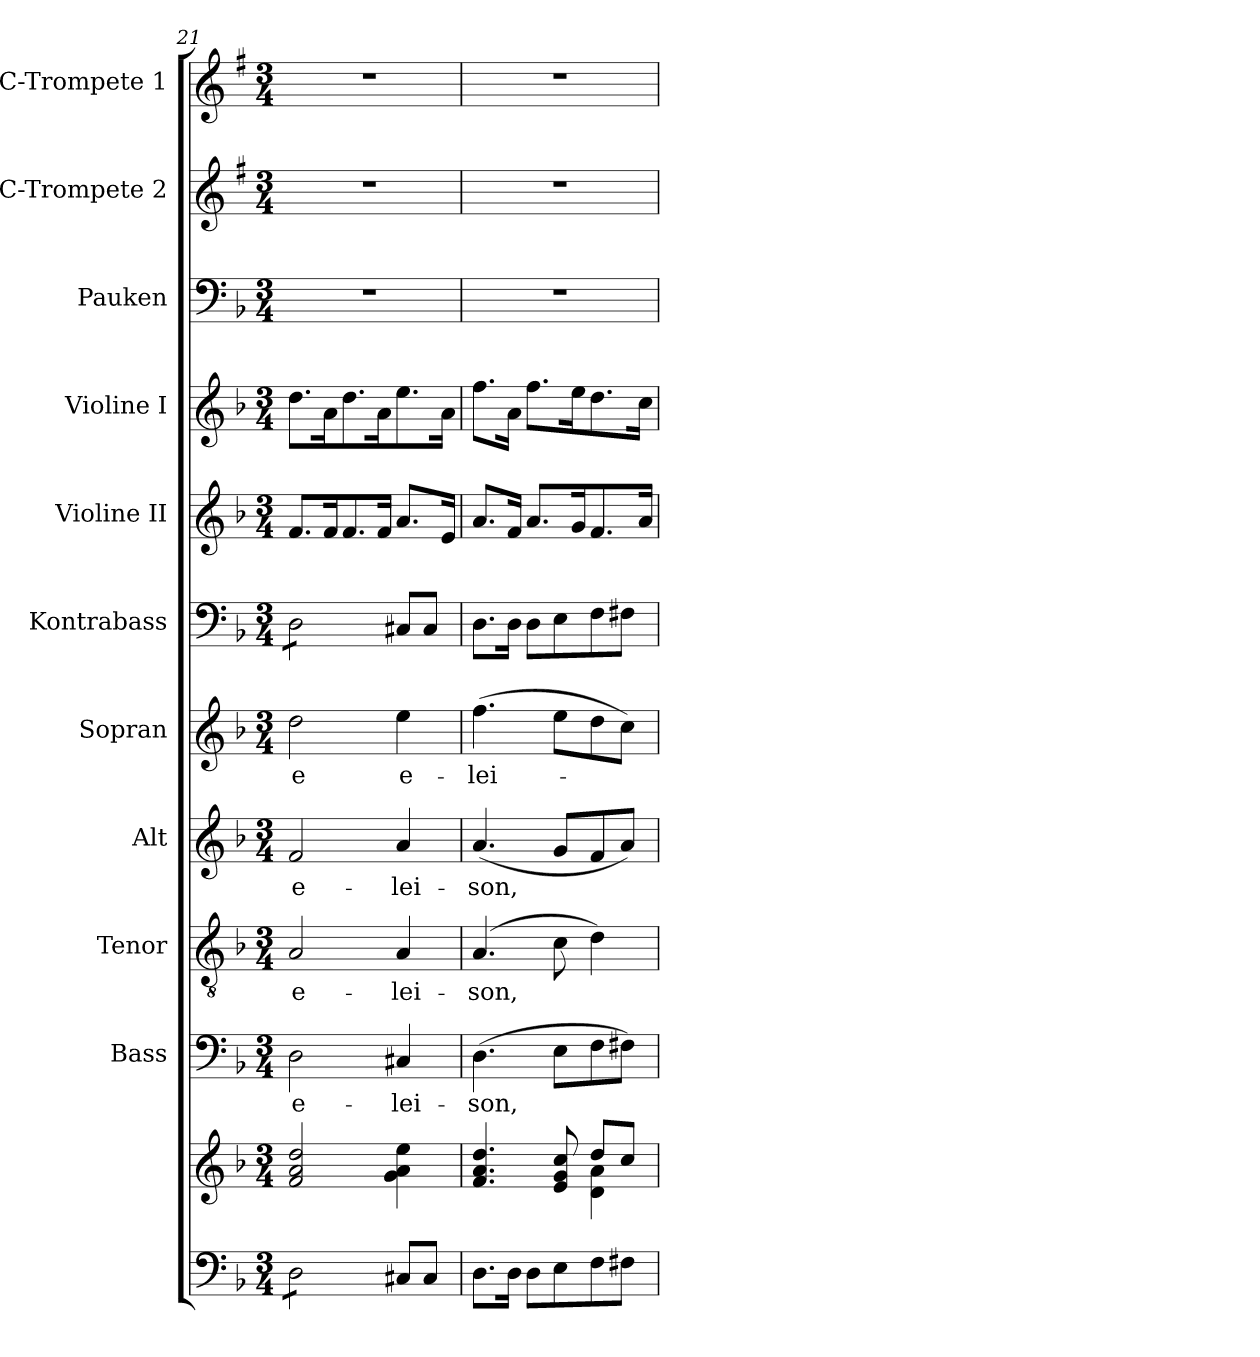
**kern	**kern	**kern	**text	**kern	**text	**kern	**text	**kern	**text	**kern	**kern	**kern	**kern	**kern	**kern
*part11	*part11	*part10	*part10	*part9	*part9	*part8	*part8	*part7	*part7	*part6	*part5	*part4	*part3	*part2	*part1
*staff12	*staff11	*staff10	*staff10	*staff9	*staff9	*staff8	*staff8	*staff7	*staff7	*staff6	*staff5	*staff4	*staff3	*staff2	*staff1
*	*	*I"Bass	*	*I"Tenor	*	*I"Alt	*	*I"Sopran	*	*I"Kontrabass	*I"Violine II	*I"Violine I	*I"Pauken	*I"C-Trompete 2	*I"C-Trompete 1
*	*	*I'B.	*	*I'T.	*	*I'A.	*	*I'S.	*	*I'Kb.	*I'Vl. II	*I'Vl. I	*I'Pk.	*I'C Trp. 2	*I'C Trp. 1
*clefF4	*clefG2	*clefF4	*	*clefGv2	*	*clefG2	*	*clefG2	*	*clefF4	*clefG2	*clefG2	*clefF4	*clefG2	*clefG2
*	*	*	*	*	*	*	*	*	*	*ITrd7c12	*	*	*	*ITrd1c2	*ITrd1c2
*k[b-]	*k[b-]	*k[b-]	*	*k[b-]	*	*k[b-]	*	*k[b-]	*	*k[b-]	*k[b-]	*k[b-]	*k[b-]	*k[b-]	*k[b-]
*F:	*F:	*F:	*	*F:	*	*F:	*	*F:	*	*F:	*F:	*F:	*F:	*F:	*F:
*M3/4	*M3/4	*M3/4	*	*M3/4	*	*M3/4	*	*M3/4	*	*M3/4	*M3/4	*M3/4	*M3/4	*M3/4	*M3/4
=21	=21	=21	=21	=21	=21	=21	=21	=21	=21	=21	=21	=21	=21	=21	=21
!	!	!	!LO:LY:b	!	!LO:LY:b	!	!LO:LY:b	!	!LO:LY:b	!	!	!	!	!	!
*tremolo	*	*	*	*	*	*	*	*	*	*	*	*	*	*	*
*	*	*	*	*	*	*	*	*	*	*tremolo	*	*	*	*	*
8D\L	2f/ 2a/ 2dd/	2D\	e-	2A/	e-	2f/	e-	2dd\	-e	8DD\L	8.f/L	8.dd\L	2.r	2.r	2.r
8D\	.	.	.	.	.	.	.	.	.	8DD\	.	.	.	.	.
.	.	.	.	.	.	.	.	.	.	.	16f/k	16a\k	.	.	.
8D\	.	.	.	.	.	.	.	.	.	8DD\	8.f/	8.dd\	.	.	.
8D\J	.	.	.	.	.	.	.	.	.	8DD\J	.	.	.	.	.
*	*	*	*	*	*	*	*	*	*	*Xtremolo	*	*	*	*	*
*Xtremolo	*	*	*	*	*	*	*	*	*	*	*	*	*	*	*
.	.	.	.	.	.	.	.	.	.	.	16f/Jk	16a\k	.	.	.
!	!	!	!LO:LY:b	!	!LO:LY:b	!	!LO:LY:b	!	!LO:LY:b	!	!	!	!	!	!
8C#X/L	4g\ 4a\ 4ee\	4C#X/	-lei-	4A/	-lei-	4a/	-lei-	4ee\	e-	8CC#X/L	8.a/L	8.ee\	.	.	.
8C#/J	.	.	.	.	.	.	.	.	.	8CC#/J	.	.	.	.	.
.	.	.	.	.	.	.	.	.	.	.	16e/Jk	16a\Jk	.	.	.
=22	=22	=22	=22	=22	=22	=22	=22	=22	=22	=22	=22	=22	=22	=22	=22
*	*^	*	*	*	*	*	*	*	*	*	*	*	*	*	*
!	!	!	!	!LO:LY:b	!	!LO:LY:b	!	!LO:LY:b	!	!LO:LY:b	!	!	!	!	!	!
8.D\L	4.f/ 4.a/ 4.dd/	2ryy	(>4.D\	-son,	(4.A/	-son,	(<4.a/	-son,	(>4.ff\	-lei-	8.DD\L	8.a/L	8.ff\L	2.r	2.r	2.r
16D\Jk	.	.	.	.	.	.	.	.	.	.	16DD\Jk	16f/Jk	16a\Jk	.	.	.
8D\L	.	.	.	.	.	.	.	.	.	.	8DD\L	8.a/L	8.ff\L	.	.	.
8E\	8e/ 8g/ 8cc/	.	8E\L	.	8c\	.	8g/L	.	8ee\L	.	8EE\	.	.	.	.	.
.	.	.	.	.	.	.	.	.	.	.	.	16g/k	16ee\k	.	.	.
8F\	8dd/L	4d\ 4a\	8F\	.	4d\)	.	8f/	.	8dd\	.	8FF\	8.f/	8.dd\	.	.	.
8F#X\J	8cc/J	.	8F#X\J)	.	.	.	8a/J)	.	8cc\J)	.	8FF#X\J	.	.	.	.	.
.	.	.	.	.	.	.	.	.	.	.	.	16a/Jk	16cc\Jk	.	.	.
*	*v	*v	*	*	*	*	*	*	*	*	*	*	*	*	*	*
=	=	=	=	=	=	=	=	=	=	=	=	=	=	=	=
*-	*-	*-	*-	*-	*-	*-	*-	*-	*-	*-	*-	*-	*-	*-	*-
